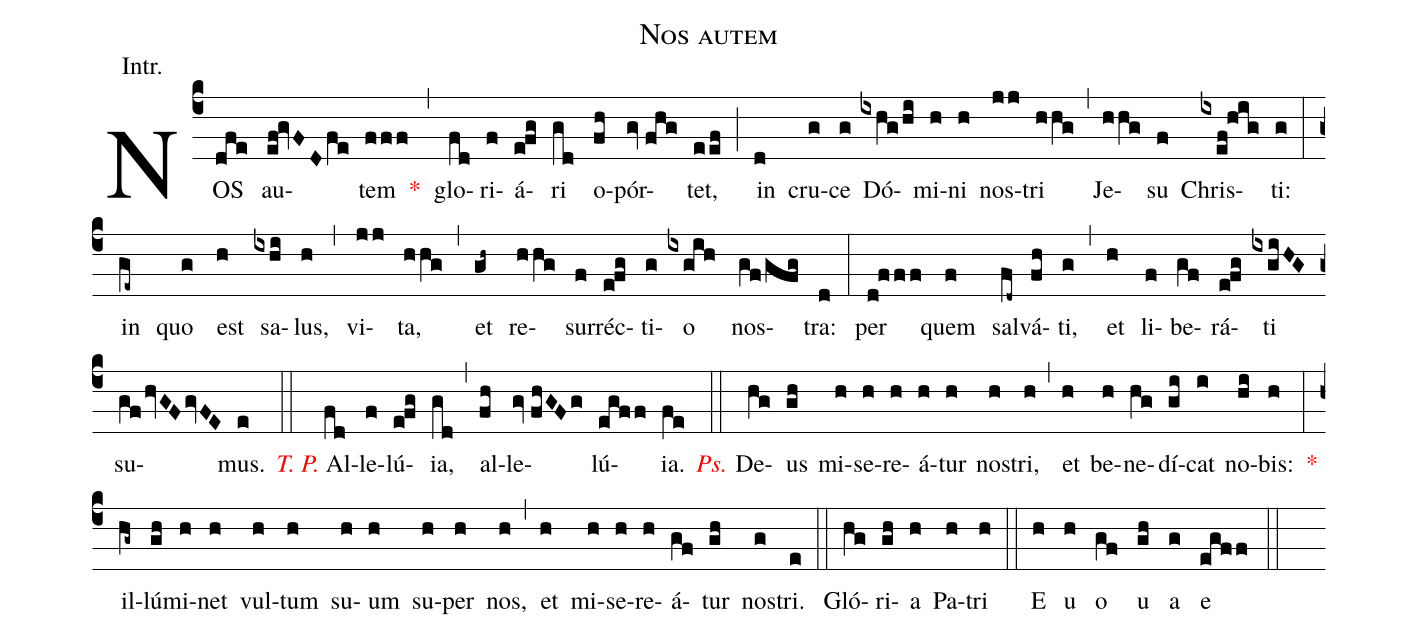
name:Nos autem;
annotation:Intr.;
mode:IV.;
office-part:Introit;
%%
(c4) NOS(dfe) au(ef!gvFDfe)tem(fff) <v>\red{*}</v>(,) glo(fd)ri(f)á(e!fg)ri(gd) o(fh)pór(gv//fhg)tet,(eef) (;) in(d) cru(g)ce(g) Dó(ixhg/hi)mi(h)ni(h) nos(jj)tri(hhg) (,) Je(hhg)su(f) Chris(ixef!hig)ti:(g) (:) in(ge~) quo(g) est(h) sa(ixhi)lus,(h) (,) vi(jj)ta,(hhg) (,) et(gh~) re(hhg)sur(f)réc(e!fg)ti(g)o(ixgih) nos(gf/gfg)tra:(d) (:) per(d!fff) quem(f) sal(fd~)vá(fh)ti,(g) (,) et(h) li(f)be(gf)rá(e!fg)ti(ixgiHG) su(gfhvGFgvFE)mus.(e) (::) <v>\redit{T. P.}</v> Al(fd)le(f)lú(e!fg)ia,(gd) (,) al(fh)le(gv//fhGFg)lú(egff)ia.(fe) (::) <v>\redit{Ps.}</v> De(hg)us(gh) mi(h)se(h)re(h)á(h)tur(h) nos(h)tri,(h) (,) et(h) be(h)ne(hg)dí(gi)cat(i) no(hi)bis:(h) <v>\red{*}</v>(:) il(hg~)lú(gh)mi(h)net(h) vul(h)tum(h) su(h)um(h) su(h)per(h) nos,(h) (,) et(h) mi(h)se(h)re(h)á(gf)tur(gh) nos(g)tri.(e) (::) Gló(hg)ri(gh)a(h) Pa(h)tri(h) (::) E(h) u(h) o(gf) u(gh) a(g) e(egff) (::)
